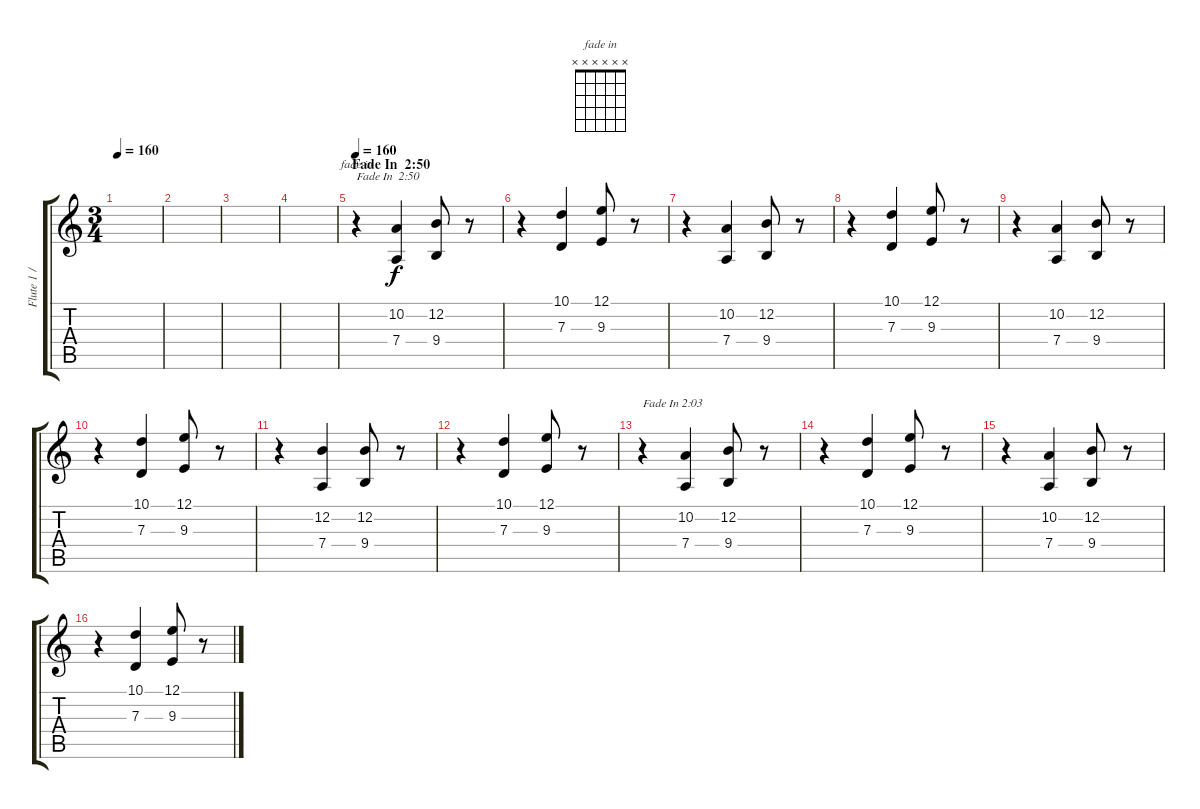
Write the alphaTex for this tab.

\track ("Flute 1 / Tempo" "Flute 1 / ") {instrument flute}
\staff {score tabs}
\tuning (E4 B3 G3 D3 A2 E2) {hide}
\chord ("fade in" x x x x x x)
\ts (3 4)
\tempo 160
\clef g2
\ks c
|
|
|
|
\section ("" "Fade In  2:50")
\tempo 160
r.4{ch "fade in" txt "Fade In  2:50" volume 7} (10.2 7.4).4 (12.2 9.4).8 r.8 |
r.4 (10.1 7.3).4 (12.1 9.3).8 r.8 |
r.4 (10.2 7.4).4 (12.2 9.4).8 r.8 |
r.4 (10.1 7.3).4 (12.1 9.3).8 r.8 |
r.4 (10.2 7.4).4 (12.2 9.4).8 r.8 |
r.4 (10.1 7.3).4 (12.1 9.3).8 r.8 |
r.4 (12.2 7.4).4 (12.2 9.4).8 r.8 |
r.4 (10.1 7.3).4 (12.1 9.3).8 r.8 |
r.4{txt "Fade In 2:03"} (10.2 7.4).4 (12.2 9.4).8 r.8 |
r.4 (10.1 7.3).4 (12.1 9.3).8 r.8 |
r.4 (10.2 7.4).4 (12.2 9.4).8 r.8 |
r.4 (10.1 7.3).4 (12.1 9.3).8 r.8
